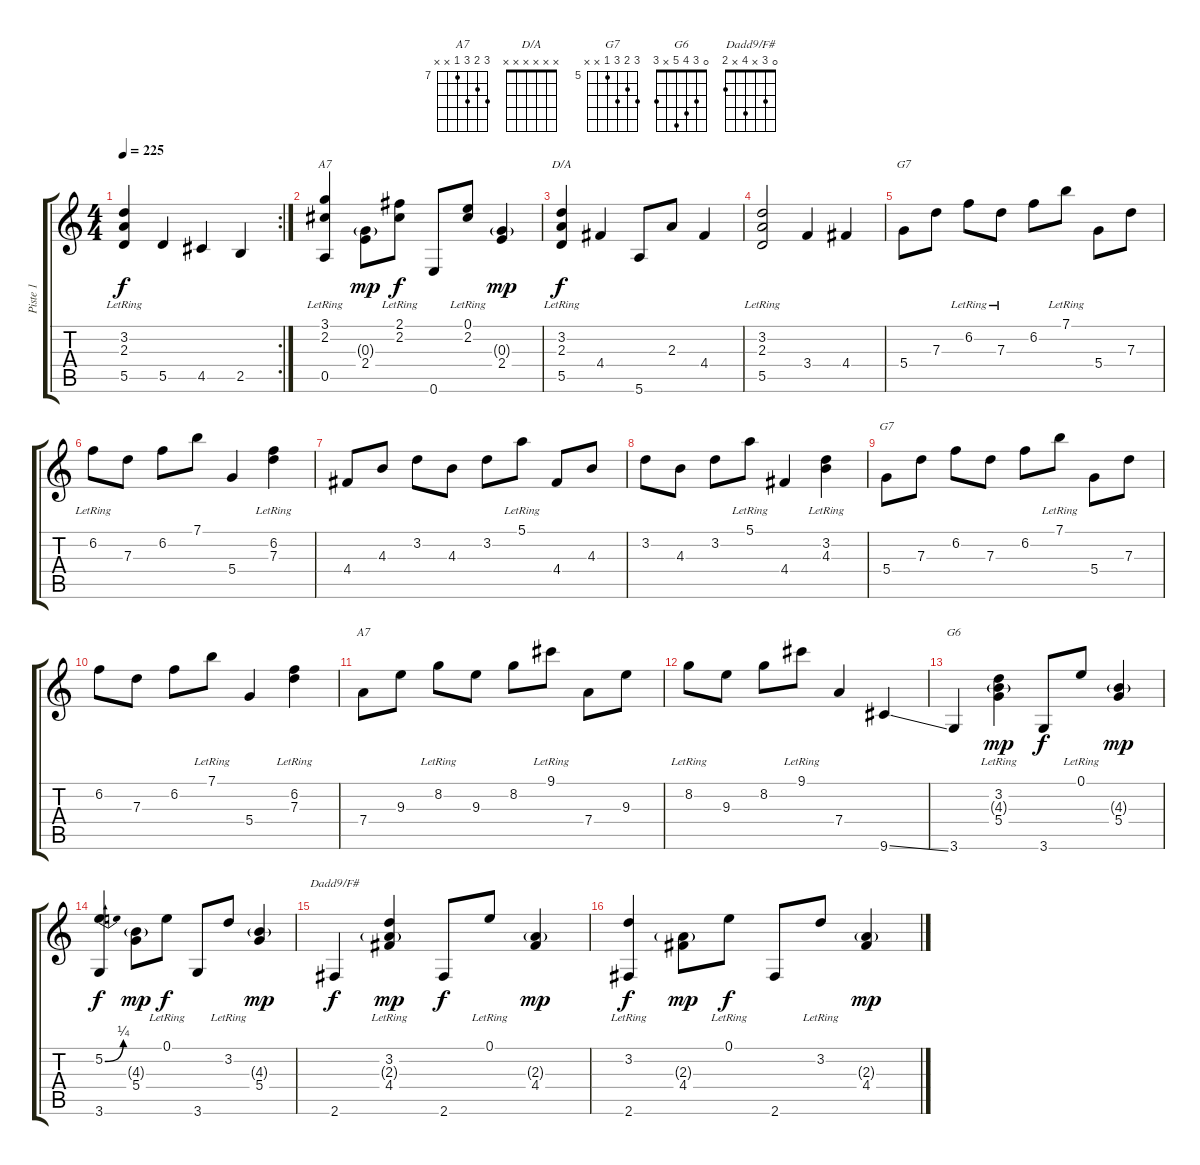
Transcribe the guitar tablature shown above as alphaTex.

\track ("Piste 1" "Piste 1") {instrument acousticguitarnylon}
\staff {score tabs}
\tuning (E4 B3 G3 D3 A2 E2) {hide}
\chord ("A7" x x x x x x)
\chord ("D/A" x x x x x x)
\chord ("G7" x x x x x x)
\chord ("G7" 7 6 7 5 x x) {firstfret 5}
\chord ("A7" 9 8 9 7 x x) {firstfret 7}
\chord ("G6" 0 3 4 5 x 3)
\chord ("Dadd9/F#" 0 3 x 4 x 2)
\rc 2
\ts (4 4)
\tempo 225
\clef g2
\ks c
(3.2{lr} 2.3{lr} 5.5).4{dy f} 5.5.4 4.5.4 2.5.4 |
(3.1{lr} 2.2 0.5).4{ch "A7"} (0.3{g} 2.4).8{dy mp} (2.1 2.2{lr}).8{dy f} 0.6.8 (0.1{lr} 2.2).8 (0.3{g} 2.4).4{dy mp} |
(3.2{lr} 2.3{lr} 5.5).4{ch "D/A" dy f} 4.4.4 5.6.8 2.3.8 4.4.4 |
(3.2{lr} 2.3{lr} 5.5).2 3.4.4 4.4.4 |
5.4.8{ch "G7"} 7.3.8 6.2{lr}.8 7.3{lr}.8 6.2.8 7.1{lr}.8 5.4.8 7.3.8 |
6.2{lr}.8 7.3.8 6.2.8 7.1.8 5.4.4 (6.2{lr} 7.3{lr}).4 |
4.4.8 4.3.8 3.2.8 4.3.8 3.2.8 5.1{lr}.8 4.4.8 4.3.8 |
3.2.8 4.3.8 3.2.8 5.1{lr}.8 4.4.4 (3.2{lr} 4.3{lr}).4 |
5.4.8{ch "G7"} 7.3.8 6.2.8 7.3.8 6.2.8 7.1{lr}.8 5.4.8 7.3.8 |
6.2.8 7.3.8 6.2.8 7.1{lr}.8 5.4.4 (6.2{lr} 7.3{lr}).4 |
7.4.8{ch "A7"} 9.3.8 8.2{lr}.8 9.3.8 8.2.8 9.1{lr}.8 7.4.8 9.3.8 |
8.2{lr}.8 9.3.8 8.2.8 9.1{lr}.8 7.4.4 9.6{ss}.4 |
3.6.4{ch "G6"} (3.2{lr} 4.3{g} 5.4).4{dy mp} 3.6.8{dy f} 0.1{lr}.8 (4.3{g} 5.4).4{dy mp} |
(5.2{be (bend 0 0 60 1)} 3.6).4{dy f} (4.3{g} 5.4).8{dy mp} 0.1{lr}.8{dy f} 3.6.8 3.2{lr}.8 (4.3{g} 5.4).4{dy mp} |
2.6.4{ch "Dadd9/F#" dy f} (3.2{lr} 2.3{g} 4.4).4{dy mp} 2.6.8{dy f} 0.1{lr}.8 (2.3{g} 4.4).4{dy mp} |
(3.2{lr} 2.6).4{dy f} (2.3{g} 4.4).8{dy mp} 0.1{lr}.8{dy f} 2.6.8 3.2{lr}.8 (2.3{g} 4.4).4{dy mp}
